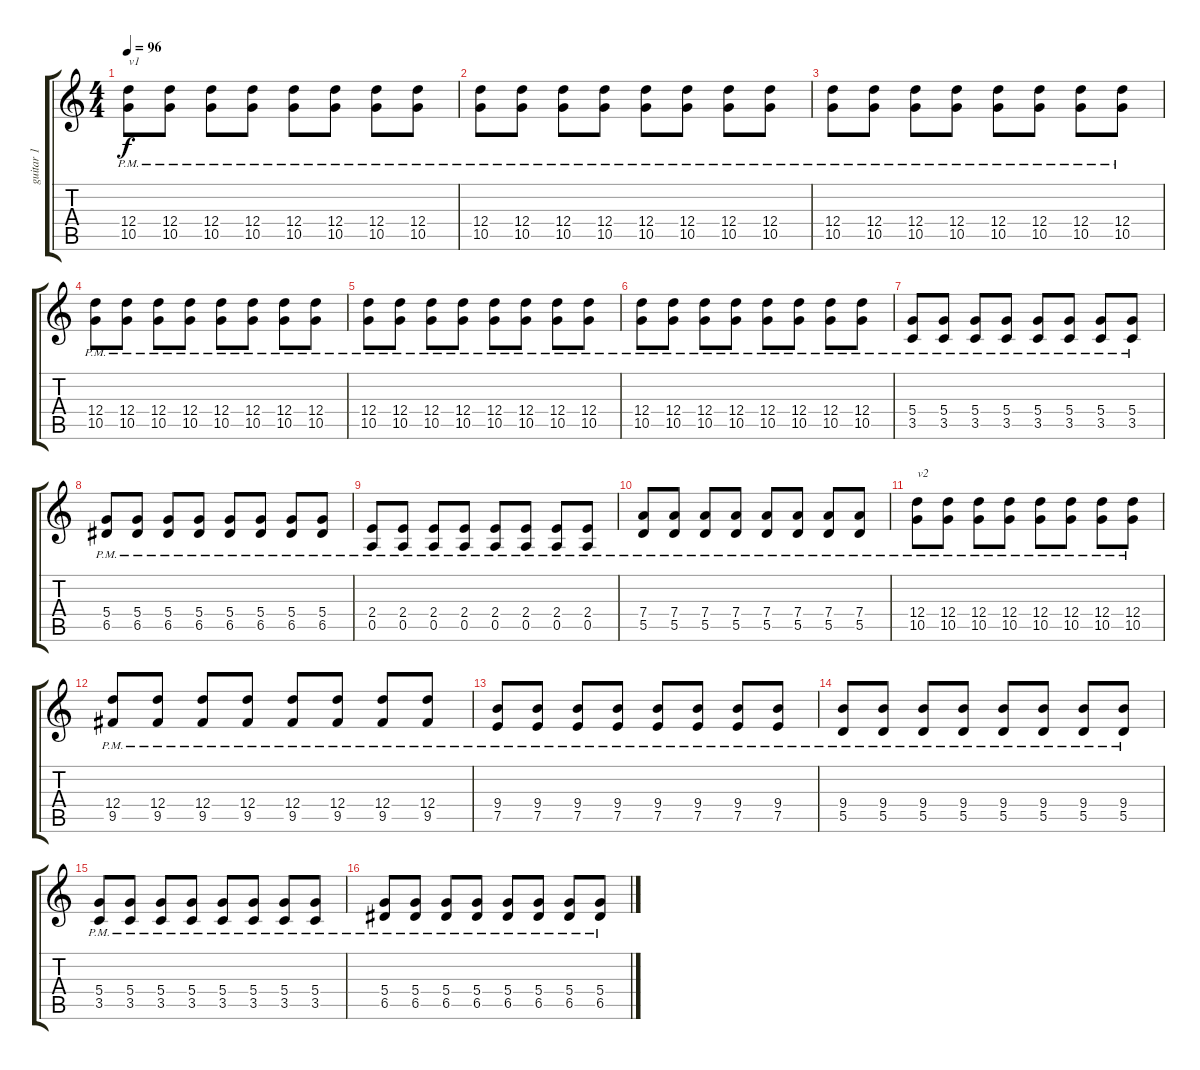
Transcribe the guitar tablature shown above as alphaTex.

\track ("guitar 1" "guitar 1") {instrument overdrivenguitar}
\staff {score tabs}
\tuning (E4 B3 G3 D3 A2 E2) {hide}
\ts (4 4)
\tempo 96
\clef g2
\ks c
(12.4{pm} 10.5{pm}).8{txt "v1" dy f instrument overdrivenguitar} (12.4{pm} 10.5{pm}).8 (12.4{pm} 10.5{pm}).8 (12.4{pm} 10.5{pm}).8 (12.4{pm} 10.5{pm}).8 (12.4{pm} 10.5{pm}).8 (12.4{pm} 10.5{pm}).8 (12.4{pm} 10.5{pm}).8 |
(12.4{pm} 10.5{pm}).8 (12.4{pm} 10.5{pm}).8 (12.4{pm} 10.5{pm}).8 (12.4{pm} 10.5{pm}).8 (12.4{pm} 10.5{pm}).8 (12.4{pm} 10.5{pm}).8 (12.4{pm} 10.5{pm}).8 (12.4{pm} 10.5{pm}).8 |
(12.4{pm} 10.5{pm}).8 (12.4{pm} 10.5{pm}).8 (12.4{pm} 10.5{pm}).8 (12.4{pm} 10.5{pm}).8 (12.4{pm} 10.5{pm}).8 (12.4{pm} 10.5{pm}).8 (12.4{pm} 10.5{pm}).8 (12.4{pm} 10.5{pm}).8 |
(12.4{pm} 10.5{pm}).8 (12.4{pm} 10.5{pm}).8 (12.4{pm} 10.5{pm}).8 (12.4{pm} 10.5{pm}).8 (12.4{pm} 10.5{pm}).8 (12.4{pm} 10.5{pm}).8 (12.4{pm} 10.5{pm}).8 (12.4{pm} 10.5{pm}).8 |
(12.4{pm} 10.5{pm}).8 (12.4{pm} 10.5{pm}).8 (12.4{pm} 10.5{pm}).8 (12.4{pm} 10.5{pm}).8 (12.4{pm} 10.5{pm}).8 (12.4{pm} 10.5{pm}).8 (12.4{pm} 10.5{pm}).8 (12.4{pm} 10.5{pm}).8 |
(12.4{pm} 10.5{pm}).8 (12.4{pm} 10.5{pm}).8 (12.4{pm} 10.5{pm}).8 (12.4{pm} 10.5{pm}).8 (12.4{pm} 10.5{pm}).8 (12.4{pm} 10.5{pm}).8 (12.4{pm} 10.5{pm}).8 (12.4{pm} 10.5{pm}).8 |
(5.4{pm} 3.5).8 (5.4{pm} 3.5).8 (5.4{pm} 3.5).8 (5.4{pm} 3.5).8 (5.4{pm} 3.5).8 (5.4{pm} 3.5).8 (5.4{pm} 3.5).8 (5.4{pm} 3.5).8 |
(5.4{pm} 6.5{pm}).8 (5.4{pm} 6.5{pm}).8 (5.4{pm} 6.5{pm}).8 (5.4{pm} 6.5{pm}).8 (5.4{pm} 6.5{pm}).8 (5.4{pm} 6.5{pm}).8 (5.4{pm} 6.5{pm}).8 (5.4{pm} 6.5{pm}).8 |
(2.4{pm} 0.5{pm}).8 (2.4{pm} 0.5{pm}).8 (2.4{pm} 0.5{pm}).8 (2.4{pm} 0.5{pm}).8 (2.4{pm} 0.5{pm}).8 (2.4{pm} 0.5{pm}).8 (2.4{pm} 0.5{pm}).8 (2.4{pm} 0.5{pm}).8 |
(7.4{pm} 5.5{pm}).8 (7.4{pm} 5.5{pm}).8 (7.4{pm} 5.5{pm}).8 (7.4{pm} 5.5{pm}).8 (7.4{pm} 5.5{pm}).8 (7.4{pm} 5.5{pm}).8 (7.4{pm} 5.5{pm}).8 (7.4{pm} 5.5{pm}).8 |
(12.4{pm} 10.5{pm}).8{txt "v2"} (12.4{pm} 10.5{pm}).8 (12.4{pm} 10.5{pm}).8 (12.4{pm} 10.5{pm}).8 (12.4{pm} 10.5{pm}).8 (12.4{pm} 10.5{pm}).8 (12.4{pm} 10.5{pm}).8 (12.4{pm} 10.5{pm}).8 |
(12.4{pm} 9.5{pm}).8 (12.4{pm} 9.5{pm}).8 (12.4{pm} 9.5{pm}).8 (12.4{pm} 9.5{pm}).8 (12.4{pm} 9.5{pm}).8 (12.4{pm} 9.5{pm}).8 (12.4{pm} 9.5{pm}).8 (12.4{pm} 9.5{pm}).8 |
(9.4{pm} 7.5{pm}).8 (9.4{pm} 7.5{pm}).8 (9.4{pm} 7.5{pm}).8 (9.4{pm} 7.5{pm}).8 (9.4{pm} 7.5{pm}).8 (9.4{pm} 7.5{pm}).8 (9.4{pm} 7.5{pm}).8 (9.4{pm} 7.5{pm}).8 |
(9.4{pm} 5.5{pm}).8 (9.4{pm} 5.5{pm}).8 (9.4{pm} 5.5{pm}).8 (9.4{pm} 5.5{pm}).8 (9.4{pm} 5.5{pm}).8 (9.4{pm} 5.5{pm}).8 (9.4{pm} 5.5{pm}).8 (9.4{pm} 5.5{pm}).8 |
(5.4{pm} 3.5).8 (5.4{pm} 3.5).8 (5.4{pm} 3.5).8 (5.4{pm} 3.5).8 (5.4{pm} 3.5).8 (5.4{pm} 3.5).8 (5.4{pm} 3.5).8 (5.4{pm} 3.5).8 |
(5.4{pm} 6.5).8 (5.4{pm} 6.5).8 (5.4{pm} 6.5).8 (5.4{pm} 6.5).8 (5.4{pm} 6.5).8 (5.4{pm} 6.5).8 (5.4{pm} 6.5).8 (5.4{pm} 6.5).8
